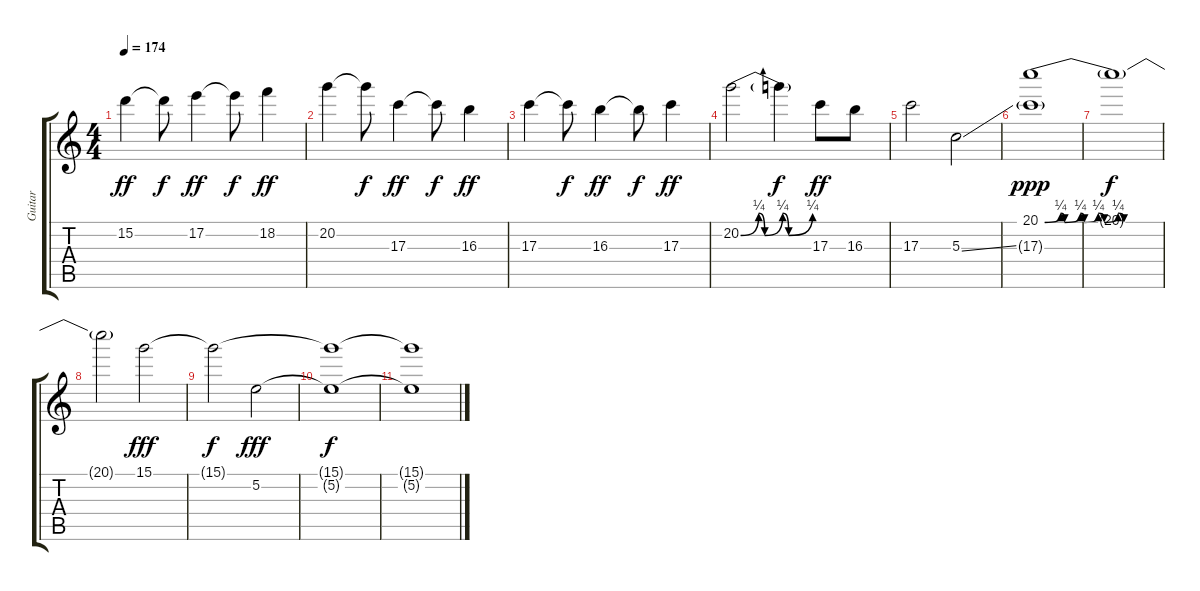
\track ("Guitar" "Guitar") {instrument overdrivenguitar}
\staff {score tabs}
\tuning (E4 B3 G3 D3 A2 E2) {hide}
\ts (4 4)
\tempo 174
\clef g2
\ks c
15.2.4{dy ff} 15.2{t}.8{dy f} 17.2.4{dy ff} 17.2{t}.8{dy f} 18.2.4{dy ff} |
20.2.4 20.2{t}.8{dy f} 17.3.4{dy ff} 17.3{t}.8{dy f} 16.3.4{dy ff} |
17.3.4 17.3{t}.8{dy f} 16.3.4{dy ff} 16.3{t}.8{dy f} 17.3.4{dy ff} |
20.2{be (custom 0 0 15 1 20 0 35 1 40 0 60 1)}.2 20.2{t}.4{dy f} 17.3.8{dy ff} 16.3.8 |
17.3.2 5.3{ss}.2 |
(20.1{be (custom 0 0 8 1 10 0 18 1 20 0 27 1 30 0 37 1 40 0 60 0)} 17.3{g}).1{dy ppp} |
20.1{t}.1{dy f} |
20.1{t}.2 15.1.2{dy fff instrument guitarharmonics} |
15.1{t}.2{dy f} 5.2.2{dy fff} |
(15.1{t} 5.2{t}).1{dy f} |
(15.1{t} 5.2{t}).1
